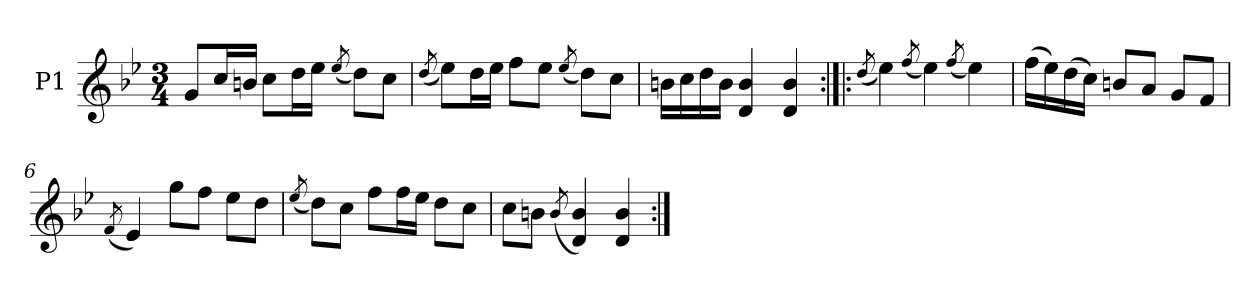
**kern
*part1
*staff1
*I"P1
!!LO:PB:g=z
*clefG2
*k[b-e-]
*B-:
*M3/4
=1
8gi/L
16cci/L
16bni/JJ
8cci\L
16ddi\L
16ee-i\JJ
(8qee-i/
8ddi\L)
8cci\J
=2
(8qddi/
8ee-i\L)
16ddi\L
16ee-i\JJ
8ffi\L
8ee-i\J
(8qee-i/
8ddi\L)
8cci\J
=3
16bni\LL
16cci\
16ddi\
16bi\JJ
4di/ 4bi
4di/ 4bi
=4:|!|:
(8qddi/
4ee-i\)
(8qffi/
4ee-i\)
(8qffi/
4ee-i\)
!!LO:LB:g=z
=5
(16ffi\LL
16ee-i\)
(16ddi\
16cci\JJ)
8bni/L
8ai/J
8gi/L
8fi/J
=6
(8qfi/
4e-i/)
8ggi\L
8ffi\J
8ee-i\L
8ddi\J
=7
(8qee-i/
8ddi\L)
8cci\J
8ffi\L
16ffi\L
16ee-i\JJ
8ddi\L
8cci\J
=8
8cci\L
8bni\J
(8qbi/
4di/ 4bi)
4di/ 4bi
=:|!
*-
